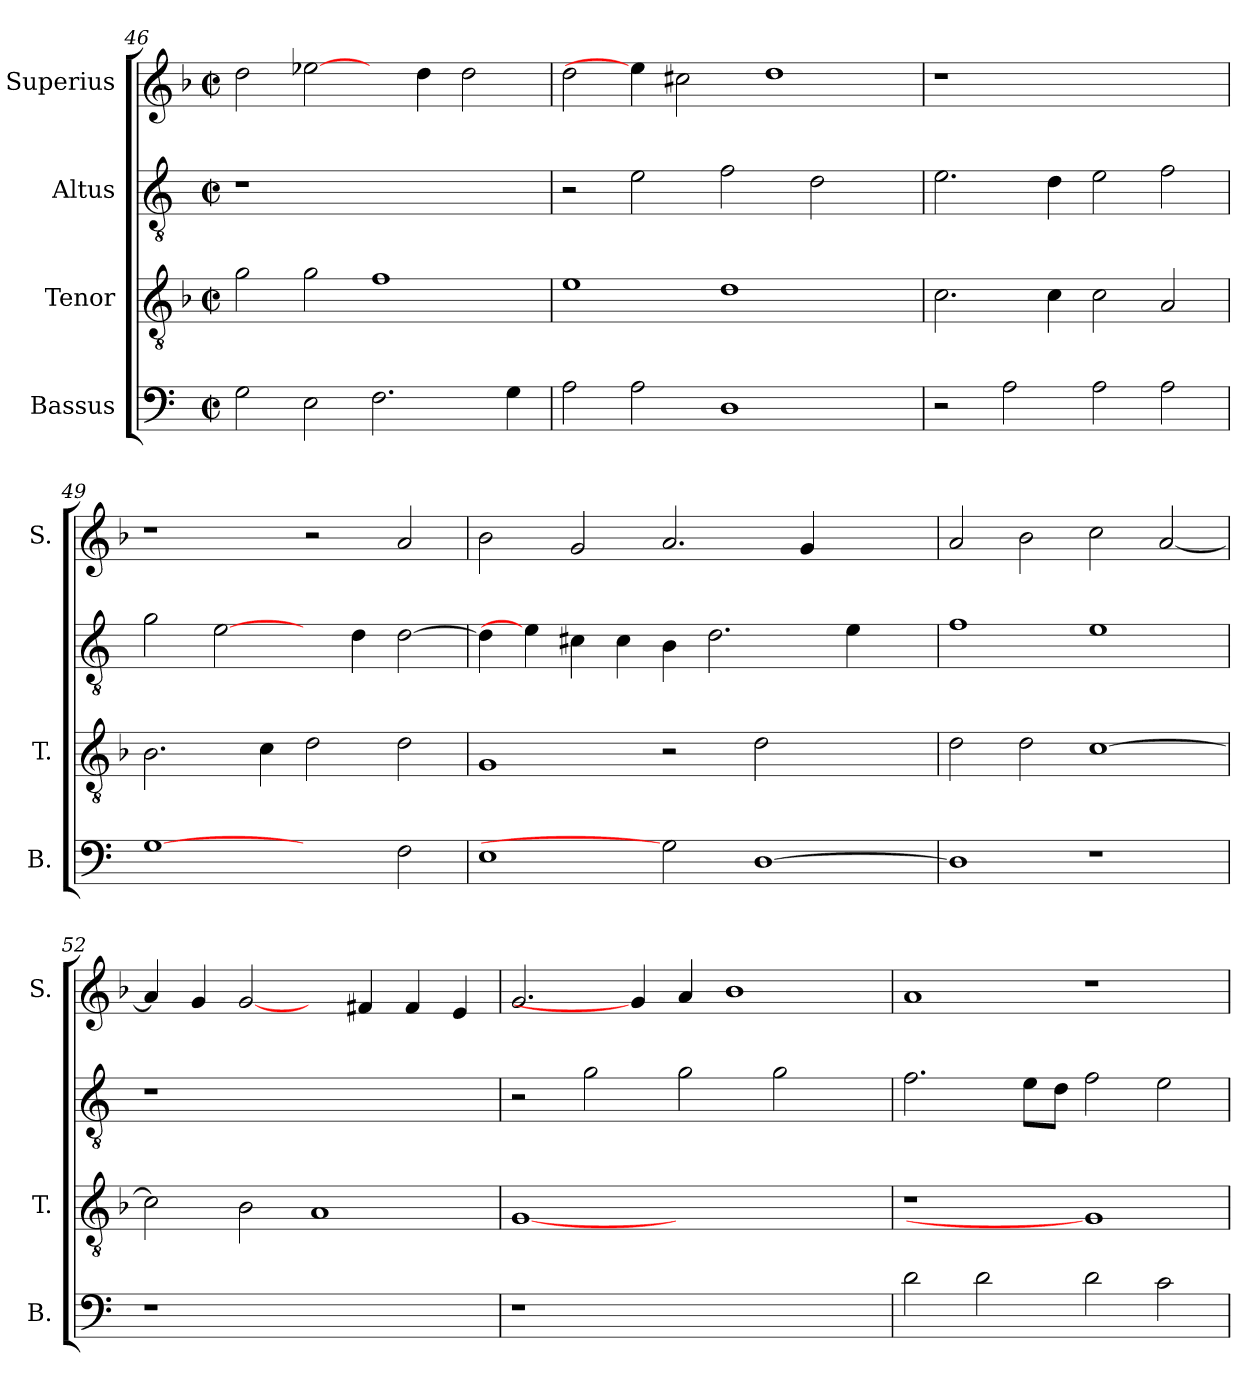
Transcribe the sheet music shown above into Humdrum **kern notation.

**kern	**kern	**kern	**kern
*part4	*part3	*part2	*part1
*staff4	*staff3	*staff2	*staff1
*I"Bassus	*I"Tenor	*I"Altus	*I"Superius
*I'B.	*I'T.	*	*I'S.
*clefF4	*clefGv2	*clefGv2	*clefG2
*	*ITrd7c12	*ITrd7c12	*
*k[]	*k[b-]	*k[]	*k[b-]
*C:	*F:	*C:	*F:
*M2/2	*M2/2	*M2/2	*M2/2
*met(c|)	*met(c|)	*met(c|)	*met(c|)
=46	=46	=46	=46
!	!	!LO:N:vis=1	!
2Gi\	2Gi\	1r	2ddi\
2Ei\	2Gi\	.	[2ee-Xi\
2.Fi\	1Fi	1ryy	4ryy
.	.	.	4ddi\
.	.	.	2ddi\
4Gi\	.	.	.
!!LO:LB:g=z
=47	=47	=47	=47
2Ai\	1Ei	2r	2ddi\
2Ai\	.	2Ei\	4ee-i\]
.	.	.	2cc#Xi\
1Di	1Di	2Fi\	.
.	.	.	1ddi
.	.	2Di\	.
4ryy	4ryy	4ryy	.
=48	=48	=48	=48
!	!	!	!LO:N:vis=1
2r	2.Ci\	2.Ei\	1r
2Ai\	.	.	.
.	4Ci\	4Di\	.
2Ai\	2Ci\	2Ei\	1ryy
2Ai\	2AAi/	2Fi\	.
=49	=49	=49	=49
[1Gi	2.BB-i\	2Gi\	1r
.	.	[2Ei\	.
.	4Ci\	.	.
2ryy	2Di\	4ryy	2r
.	.	4Di\	.
2Fi\	2Di\	[>2Di\	2ai/
=50	=50	=50	=50
1Ei	1GGi	4Di\]	2b-i\
.	.	4Ei\]	.
.	.	4C#Xi\	2gi/
.	.	4C#i\	.
2Gi]	2r	4BBi\	2.ai/
.	.	2.Di\	.
[>1Di	2Di\	.	.
.	.	.	4gi/
.	2ryy	4Ei\	2ryy
.	.	4ryy	.
!!LO:PB:g=z
=51	=51	=51	=51
1Di]	2Di\	1Fi	2ai/
.	2Di\	.	2b-i\
1r	[>1Ci	1Ei	2cci\
.	.	.	[<2ai/
=52	=52	=52	=52
!LO:N:vis=1	!	!LO:N:vis=1	!
1r	2Ci\]	1r	4ai/]
.	.	.	4gi/
.	2BB-i\	.	[2gi/
1ryy	1AAi	1ryy	4ryy
.	.	.	4f#Xi/
.	.	.	4f#i/
.	.	.	4ei/
=53	=53	=53	=53
!LO:N:vis=1	!	!	!
1r	[1GGi	2r	2.gi/
.	.	2Gi\	.
.	.	.	4gi/]
1ryy	1ryy	2Gi\	4ai/
.	.	.	1b-i
.	.	2Gi\	.
4ryy	4ryy	4ryy	.
=54	=54	=54	=54
!	!LO:N:vis=1	!	!
2di\	1r	2.Fi\	1ai
2di\	.	.	.
.	.	8Ei\L	.
.	.	8Di\J	.
2di\	1GGi]	2Fi\	1r
2ci\	.	2Ei\	.
=	=	=	=
*-	*-	*-	*-
